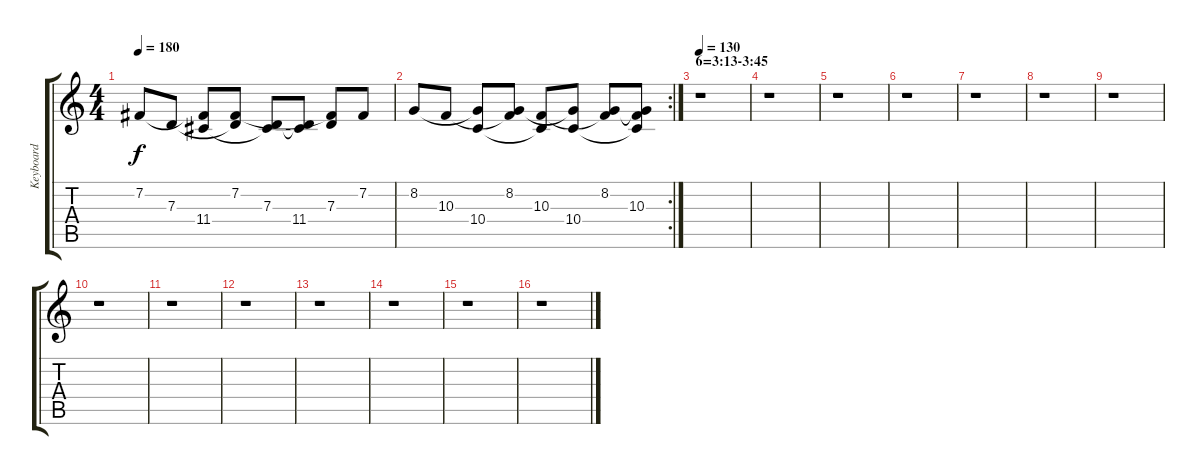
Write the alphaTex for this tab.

\track ("Keyboard" "Keyboard") {instrument stringensemble1}
\staff {score tabs}
\tuning (E4 B3 G3 D3 A2 E2) {hide}
\ts (4 4)
\tempo 180
\clef g2
\ks c
7.2.8{dy f} 7.3.8 (7.2{t} 11.4).8 (7.2 7.3{t}).8 (7.3 11.4{t}).8 (7.3{t} 11.4).8 (7.2{t} 7.3).8 7.2.8 |
\rc 2
8.2.8 10.3.8 (8.2{t} 10.4).8 (8.2 10.3{t}).8 (10.3 10.4{t}).8 (8.2{t} 10.4).8 (8.2 10.3{t}).8 (8.2{t} 10.3 10.4{t}).8 |
\section ("" "6=3:13-3:45")
\tempo 130
r.1 |
r.1 |
r.1 |
r.1 |
r.1 |
r.1 |
r.1 |
r.1 |
r.1 |
r.1 |
r.1 |
r.1 |
r.1 |
r.1
